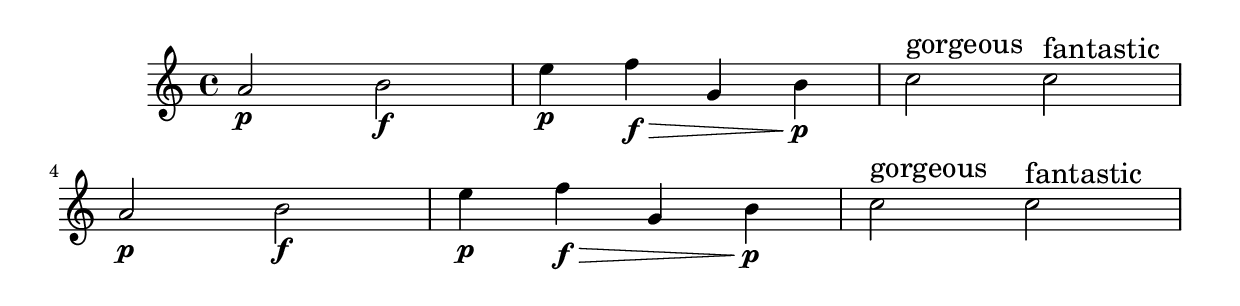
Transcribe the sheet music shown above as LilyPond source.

%% DO NOT EDIT this file manually; it is automatically
%% generated from LSR http://lsr.dsi.unimi.it
%% Make any changes in LSR itself, or in Documentation/snippets/new/ ,
%% and then run scripts/auxiliar/makelsr.py
%%
%% This file is in the public domain.
\version "2.14.2"

\header {
  lsrtags = "workaround, tweaks-and-overrides, spacing"

%% Translation of GIT committish: 6977ddc9a3b63ea810eaecb864269c7d847ccf98
  texidoces = "
Mediante el establecimiento de la propiedad @code{'Y-extent} a un valor
adecuado, todos los objetos @code{DynamicLineSpanner} (reguladores e
indicaciones dinámicas textuales) se pueden alinear con un punto de
referencia común, independientemente de sus dimensiones.  De esta
manera, todos los elementos estarán alineados verticalmente,
produciendo así un resultado más satisfactorio.

Se usa una idea similar para alinear las inscripciones de texto a lo
largo de su línea de base.

"
  doctitlees = "Indicaciones dinámicas y textuales alineadas verticalmente"


%% Translation of GIT committish: 0a868be38a775ecb1ef935b079000cebbc64de40
texidocde = "
Indem man die @code{'Y-extent}-Eigenschaft auf einen passenden Wert setzt,
können alle @code{DynamicLineSpanner}-Objekte (Crescendo-Klammern und
Dynamik-Texte)  (hairpins and dynamic texts) unabhängig von ihrer
wirklichen Ausdehnung an einem gemeinsamen Referenzpunkt ausgerichtet werden.
Auf diese Weise ist jedes Element vertikal ausgerichtet und der Notensatz
sieht ansprechender aus.

Die gleiche Idee wird benutzt, um Textbeschriftungen an ihrer
Grundlinie auszurichten.

"
  doctitlede = "Vertikale Ausrichtung von Dynamik und Textbeschriftung beeinflussen"

%% Translation of GIT committish: 217cd2b9de6e783f2a5c8a42be9c70a82195ad20
  texidocfr = "
Vous pourrez, en jouant sur la propriété @code{'Y-extent}, aligner les
différents objets @code{DynamicLineSpanner} (souflets ou textuels)
quelle que soit leur étendue, par rapport à un même point de référence.
Tous les éléments seront alors centrés sur une même ligne, ce qui sera
visuellement plus agréable.

C'est le même principe qui sert à aligner les indications textuelles sur
une ligne de référence.

"
  doctitlefr = "Alignement vertical des nuances indications textuelles"


  texidoc = "
By setting the @code{'Y-extent} property to a suitable value, all
@code{DynamicLineSpanner} objects (hairpins and dynamic texts) can be
aligned to a common reference point, regardless of their actual extent.
This way, every element will be vertically aligned, thus producing a
more pleasing output.

The same idea is used to align the text scripts along their baseline.

"
  doctitle = "Vertically aligned dynamics and textscripts"
} % begin verbatim


music = \relative c' {
  a'2\p b\f
  e4\p f\f\> g, b\p
  c2^\markup { \huge gorgeous } c^\markup { \huge fantastic }
}

{
  \music
  \break
  \override DynamicLineSpanner #'staff-padding = #2.0
  \override DynamicLineSpanner #'Y-extent = #'(-1.5 . 1.5)
  \override TextScript #'Y-extent = #'(-1.5 . 1.5)
  \music
}


